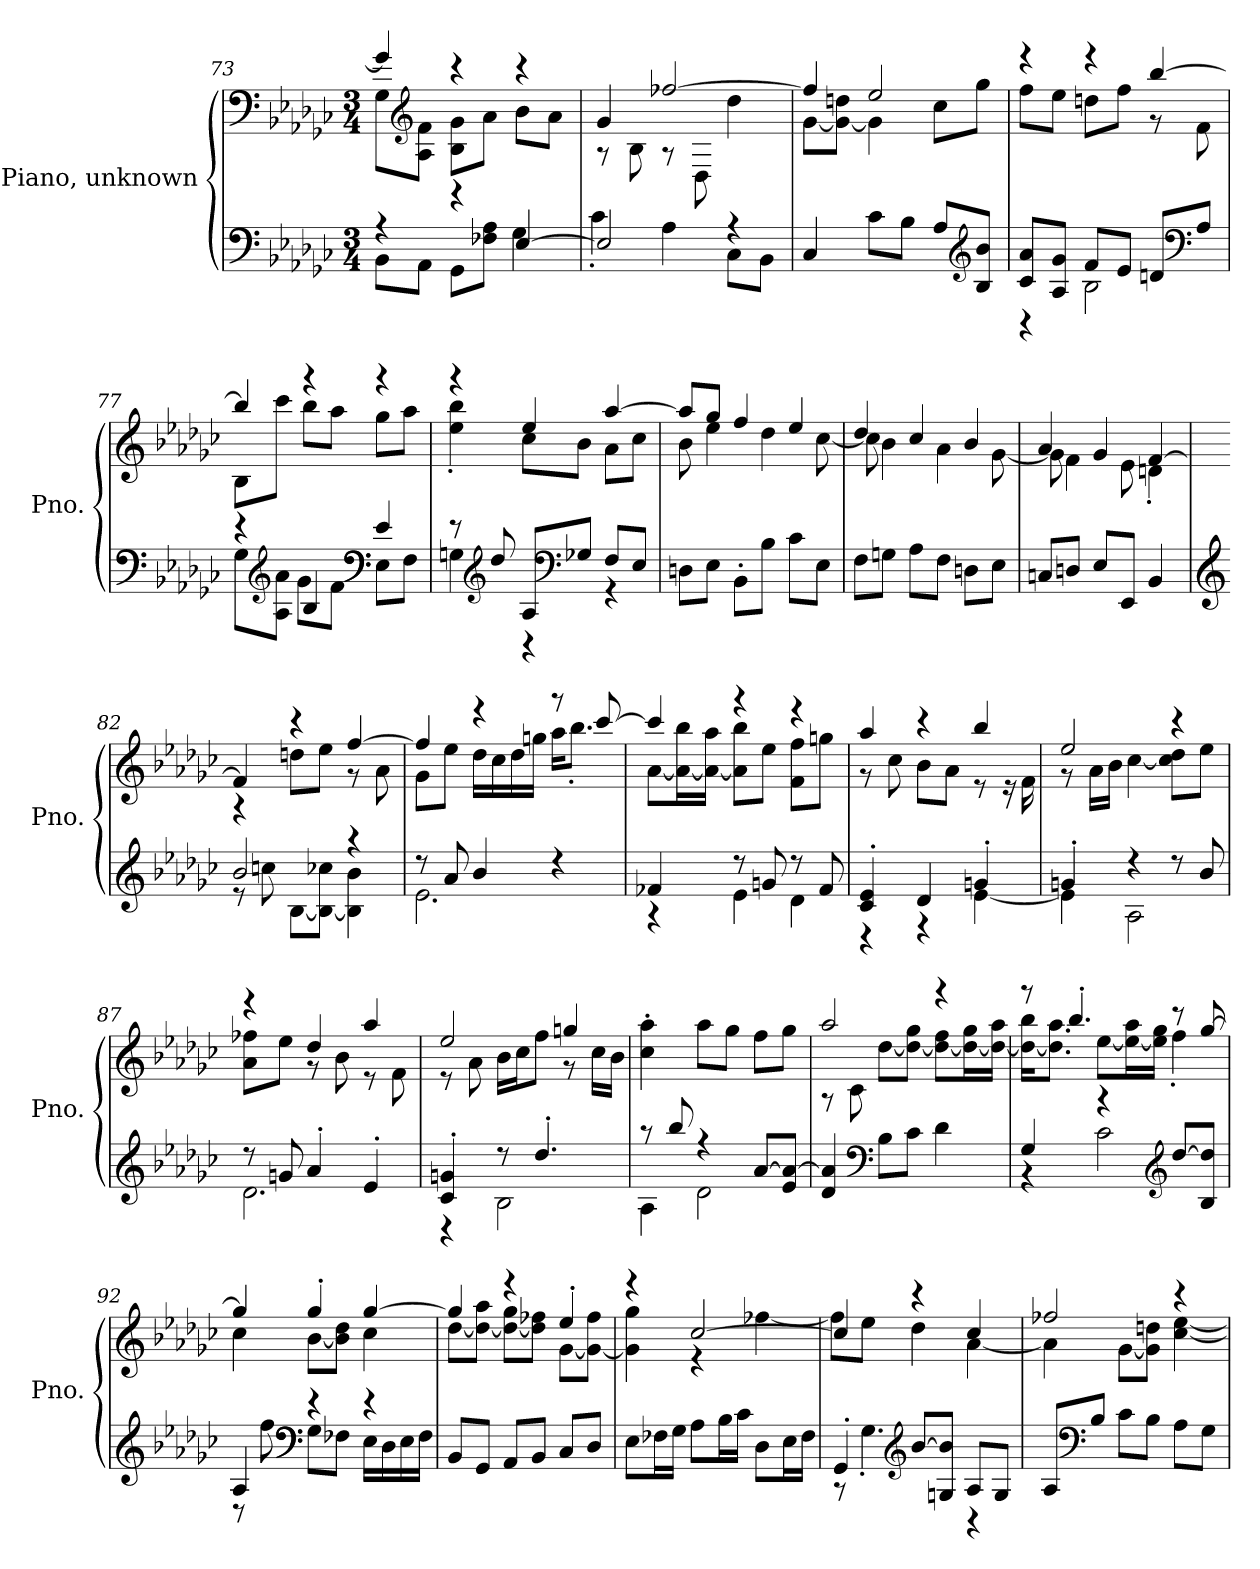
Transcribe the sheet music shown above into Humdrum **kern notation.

**kern	**kern
*part1	*part1
*staff2	*staff1
*I"Piano, unknown	*
*I'Pno.	*
*clefF4	*clefF4
*k[b-e-a-d-g-c-]	*k[b-e-a-d-g-c-]
*M3/4	*M3/4
=73	=73
*^	*^
4r	8BB-\L	4g-/]	8G-\L
*	*	*clefG2	*
.	8AA-\J	.	8A-\ 8f\J
4r	8GG-\L	4r	8B-\ 8g-\L
.	8F-X\ 8A-\J	.	8a-\J
[4E-/	4G-\	4r	8b-\L
.	.	.	8a-\J
!!LO:PB:g=z	!!
=74	=74	=74	=74
2E-/]	4c-'\	4g-/	8r
.	.	.	8B-\
.	4A-\	[2ff-X/	8r
.	.	.	8D-\
4r	8C-\L	.	4dd-\
.	8BB-\J	.	.
*v	*v	*	*
=75	=75	=75
4C-/	4ff-/]	[8g-\L
.	.	8g-\_ 8ddn\J
8c-\L	2ee-/	4g-\]
8B-\J	.	.
8A-/L	.	8cc-\L
*clefG2	*	*
8B-/ 8b-/J	.	8gg-\J
=76	=76	=76
*^	*	*
8c-/ 8a-/L	4r	4r	8ff\L
8A-/ 8g-/J	.	.	8ee-\J
8f/L	2B-\	4r	8ddn\L
8e-/J	.	.	8ff\J
8dn/L	.	[4bb-/	8r
*clefF4	*	*	*
8A-/J	.	.	8f\
=77	=77	=77	=77
4r	8G-\L	4bb-/]	8B-\L
*clefG2	*	*	*
.	8A-\ 8a-\J	.	8ccc-\J
4B-/	8g-\L	4r	8bb-\L
.	8f\J	.	8aa-\J
*clefF4	*	*	*
4e-/	8E-\L	4r	8gg-\L
.	8F\J	.	8aa-\J
!!LO:LB:g=z	!!
=78	=78	=78	=78
8r	4Gn\	4r	4ee-\' 4bb-\'
*clefG2	*	*	*
8dd-/	.	.	.
8A-/L	4r	4ee-/	8cc-\L
*clefF4	*	*	*
8G-X/J	.	.	8b-\J
8F/L	4r	[4aa-/	8a-\L
8E-/J	.	.	8cc-\J
*v	*v	*	*
=79	=79	=79
8Dn\L	8aa-/L]	8b-\
8E-\J	8gg-/J	4ee-\
8BB-'\L	4ff/	.
8B-\J	.	4dd-\
8c-\L	4ee-/	.
8E-\J	.	[8cc-\
=80	=80	=80
8F\L	4dd-/	8cc-\]
8Gn\J	.	4b-\
8A-\L	4cc-/	.
8F\J	.	4a-\
8Dn\L	4b-/	.
8E-\J	.	[8g-\
=81	=81	=81
8Cn/L	4a-/	8g-\]
8Dn/J	.	4f\
8E-/L	4g-/	.
8EE-/J	.	8e-\
4BB-/	[4f/	4dn'\
!!LO:LB:g=z	!!
=82	=82	=82
*clefG2	*	*
*^	*	*
2b-/	8r	4f/]	4r
.	8ccn\	.	.
.	[8B-\L	4r	8ddn\L
.	8B-\_ 8cc-X\J	.	8ee-\J
4r	4B-\] 4b-\	[4ff/	8r
.	.	.	8a-\
=83	=83	=83	=83
8r	2.e-\	4ff/]	8g-\L
8a-/	.	.	8ee-\J
4b-/	.	4r	16dd-\LL
.	.	.	16cc-\
.	.	.	16dd-\
.	.	.	16ggn\JJ
4r	.	8r	16aa-\KL
.	.	.	8.bb-'\J
.	.	[8ccc-/	.
=84	=84	=84	=84
4f-X/	4r	4ccc-/]	[8a-\L
.	.	.	16a-\_ 16bb-\L
.	.	.	16a-\_ 16aa-\JJ
8r	4e-\	4r	8a-\] 8bb-\L
8gn/	.	.	8ee-\J
8r	4d-\	4r	8f\ 8ff\L
8f-/	.	.	8ggn\J
=85	=85	=85	=85
4c-/' 4e-/'	4r	4aa-/	8r
.	.	.	8cc-\
4d-/	4r	4r	8b-\L
.	.	.	8a-\J
4gn'/	[4e-\	4bb-/	8r
.	.	.	16r
.	.	.	16f\
!!LO:LB:g=z	!!
=86	=86	=86	=86
4gn'/	4e-\]	2ee-/	8r
.	.	.	16a-\LL
.	.	.	16b-\JJ
4r	2A-\	.	[4cc-\
8r	.	4r	8cc-\] 8dd-\L
8b-/	.	.	8ee-\J
=87	=87	=87	=87
8r	2.d-\	4r	8a-\ 8ff-X\L
8gn/	.	.	8ee-\J
4a-'/	.	4dd-/	8r
.	.	.	8b-\
4e-'/	.	4aa-/	8r
.	.	.	8f\
=88	=88	=88	=88
4c-/' 4gn/'	4r	2ee-/	8r
.	.	.	8a-\
8r	2B-\	.	16b-\LL
.	.	.	16cc-\J
4.dd-'/	.	.	8ff\J
.	.	4ggn/	8r
.	.	.	16cc-\LL
.	.	.	16b-\JJ
*	*	*v	*v
=89	=89	=89
8r	4A-\	4cc-\' 4aa-\'
8bb-/	.	.
4r	2d-\	8aa-\L
.	.	8gg-\J
[8a-/L	.	8ff\L
8e-/ 8a-/_J	.	8gg-\J
*v	*v	*
!!LO:LB:g=z
=90	=90
*	*^
4d-/ 4a-/]	2aa-/	8r
.	.	8c-\
*clefF4	*	*
8B-\L	.	[8dd-\L
8c-\J	.	8dd-\_ 8gg-\J
4d-\	4r	8dd-\_ 8ff\L
.	.	16dd-\_ 16gg-\L
.	.	16dd-\_ 16aa-\JJ
=91	=91	=91
*^	*	*
4G-/	4r	8r	16dd-\_ 16bb-\KL
.	.	.	8.dd-\] 8.aa-\J
.	.	4.bb-'/	.
4r	2c-\	.	[8ee-\L
.	.	.	16ee-\_ 16aa-\L
.	.	.	16ee-\] 16gg-\JJ
*clefG2	*	*	*
[8dd-/L	.	8r	4ff'\
8B-/ 8dd-/]J	.	[8gg-/	.
=92	=92	=92	=92
4A-/	8r	4gg-/]	4cc-\
.	8ff\	.	.
*clefF4	*	*	*
4r	8G-\L	4gg-'/	[8b-\L
.	8F-X\J	.	8b-\] 8dd-\J
4r	16E-\LL	[4gg-/	4cc-\
.	16D-\	.	.
.	16E-\	.	.
.	16F-\JJ	.	.
*v	*v	*	*
!!LO:LB:g=z	!!
=93	=93	=93
8BB-/L	4gg-/]	[8dd-\L
8GG-/J	.	8dd-\_ 8aa-\J
8AA-/L	4r	8dd-\_ 8gg-\L
8BB-/J	.	8dd-\] 8ff-X\J
8C-/L	4ee-'/	[8g-\L
8D-/J	.	8g-\_ 8ff-\J
=94	=94	=94
8E-\L	4r	4g-\] 4gg-\
16F-X\L	.	.
16G-\JJ	.	.
8A-\L	[2cc-/	4r
16B-\L	.	.
16c-\JJ	.	.
8D-\L	.	[4ff-X\
16E-\L	.	.
16F-\JJ	.	.
=95	=95	=95
*^	*	*
4GG-'/	8r	4cc-/]	8ff-\L]
.	4.G-'\	.	8ee-\J
*clefG2	*	*	*
[8b-/L	.	4r	4dd-\
8Gn/ 8b-/]J	.	.	.
8A-/L	4r	4cc-/	[4a-\
8G/J	.	.	.
*v	*v	*	*
=96	=96	=96
8A-/L	2ff-X/	4a-\]
*clefF4	*	*
8B-/J	.	.
8c-\L	.	[8g-\L
8B-\J	.	8g-\] 8ddn\J
8A-\L	4r	[4cc-\ [4ee-\
8G-\J	.	.
*	*v	*v
=	=
*-	*-
